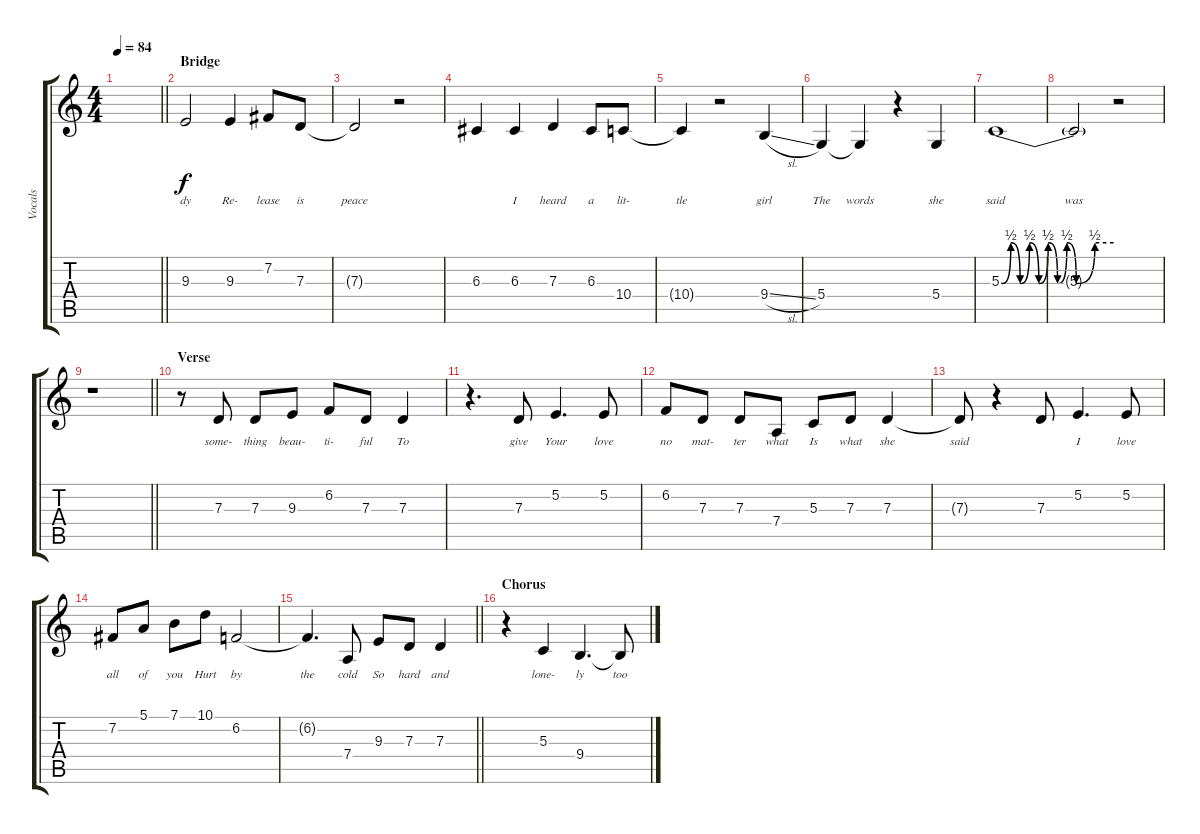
\track ("Vocals" "Vocals") {instrument tangoaccordion}
\staff {score tabs}
\tuning (E4 B3 G3 D3 A2 E2) {hide}
\ts (4 4)
\tempo 84
\clef g2
\barLineRight lightlight
\ks c
|
\section ("" "Bridge")
9.3.2{lyrics (0 "dy") lyrics (1 "") lyrics (2 "") lyrics (3 "") lyrics (4 "")} 9.3.4{lyrics (0 "Re-") lyrics (1 "") lyrics (2 "") lyrics (3 "") lyrics (4 "")} 7.2.8{lyrics (0 "lease") lyrics (1 "") lyrics (2 "") lyrics (3 "") lyrics (4 "")} 7.3.8{lyrics (0 "is") lyrics (1 "") lyrics (2 "") lyrics (3 "") lyrics (4 "")} |
7.3{t}.2{lyrics (0 "peace") lyrics (1 "") lyrics (2 "") lyrics (3 "") lyrics (4 "")} r.2 |
6.3.4{lyrics (0 "") lyrics (1 "") lyrics (2 "") lyrics (3 "") lyrics (4 "")} 6.3.4{lyrics (0 "I") lyrics (1 "") lyrics (2 "") lyrics (3 "") lyrics (4 "")} 7.3.4{lyrics (0 "heard") lyrics (1 "") lyrics (2 "") lyrics (3 "") lyrics (4 "")} 6.3.8{lyrics (0 "a") lyrics (1 "") lyrics (2 "") lyrics (3 "") lyrics (4 "")} 10.4.8{lyrics (0 "lit-") lyrics (1 "") lyrics (2 "") lyrics (3 "") lyrics (4 "")} |
10.4{t}.4{lyrics (0 "tle") lyrics (1 "") lyrics (2 "") lyrics (3 "") lyrics (4 "")} r.2 9.4{sl}.4{lyrics (0 "girl") lyrics (1 "") lyrics (2 "") lyrics (3 "") lyrics (4 "")} |
5.4.4{lyrics (0 "The") lyrics (1 "") lyrics (2 "") lyrics (3 "") lyrics (4 "")} 5.4{t}.4{lyrics (0 "words") lyrics (1 "") lyrics (2 "") lyrics (3 "") lyrics (4 "")} r.4 5.4.4{lyrics (0 "she") lyrics (1 "") lyrics (2 "") lyrics (3 "") lyrics (4 "")} |
5.3{be (custom 0 0 5 2 10 0 15 2 20 0 25 2 30 0 35 2 40 0 50 2 60 2)}.1{lyrics (0 "said") lyrics (1 "") lyrics (2 "") lyrics (3 "") lyrics (4 "")} |
5.3{t}.2{lyrics (0 "was") lyrics (1 "") lyrics (2 "") lyrics (3 "") lyrics (4 "")} r.2 |
\barLineRight lightlight
r.1 |
\section ("" "Verse")
r.8 7.3.8{lyrics (0 "some-") lyrics (1 "") lyrics (2 "") lyrics (3 "") lyrics (4 "")} 7.3.8{lyrics (0 "thing") lyrics (1 "") lyrics (2 "") lyrics (3 "") lyrics (4 "")} 9.3.8{lyrics (0 "beau-") lyrics (1 "") lyrics (2 "") lyrics (3 "") lyrics (4 "")} 6.2.8{lyrics (0 "ti-") lyrics (1 "") lyrics (2 "") lyrics (3 "") lyrics (4 "")} 7.3.8{lyrics (0 "ful") lyrics (1 "") lyrics (2 "") lyrics (3 "") lyrics (4 "")} 7.3.4{lyrics (0 "To") lyrics (1 "") lyrics (2 "") lyrics (3 "") lyrics (4 "")} |
r.4{d} 7.3.8{lyrics (0 "give") lyrics (1 "") lyrics (2 "") lyrics (3 "") lyrics (4 "")} 5.2.4{d lyrics (0 "Your") lyrics (1 "") lyrics (2 "") lyrics (3 "") lyrics (4 "")} 5.2.8{lyrics (0 "love") lyrics (1 "") lyrics (2 "") lyrics (3 "") lyrics (4 "")} |
6.2.8{lyrics (0 "no") lyrics (1 "") lyrics (2 "") lyrics (3 "") lyrics (4 "")} 7.3.8{lyrics (0 "mat-") lyrics (1 "") lyrics (2 "") lyrics (3 "") lyrics (4 "")} 7.3.8{lyrics (0 "ter") lyrics (1 "") lyrics (2 "") lyrics (3 "") lyrics (4 "")} 7.4.8{lyrics (0 "what") lyrics (1 "") lyrics (2 "") lyrics (3 "") lyrics (4 "")} 5.3.8{lyrics (0 "Is") lyrics (1 "") lyrics (2 "") lyrics (3 "") lyrics (4 "")} 7.3.8{lyrics (0 "what") lyrics (1 "") lyrics (2 "") lyrics (3 "") lyrics (4 "")} 7.3.4{lyrics (0 "she") lyrics (1 "") lyrics (2 "") lyrics (3 "") lyrics (4 "")} |
7.3{t}.8{lyrics (0 "said") lyrics (1 "") lyrics (2 "") lyrics (3 "") lyrics (4 "")} r.4 7.3.8{lyrics (0 "") lyrics (1 "") lyrics (2 "") lyrics (3 "") lyrics (4 "")} 5.2.4{d lyrics (0 "I") lyrics (1 "") lyrics (2 "") lyrics (3 "") lyrics (4 "")} 5.2.8{lyrics (0 "love") lyrics (1 "") lyrics (2 "") lyrics (3 "") lyrics (4 "")} |
7.2.8{lyrics (0 "all") lyrics (1 "") lyrics (2 "") lyrics (3 "") lyrics (4 "")} 5.1.8{lyrics (0 "of") lyrics (1 "") lyrics (2 "") lyrics (3 "") lyrics (4 "")} 7.1.8{lyrics (0 "you") lyrics (1 "") lyrics (2 "") lyrics (3 "") lyrics (4 "")} 10.1.8{lyrics (0 "Hurt") lyrics (1 "") lyrics (2 "") lyrics (3 "") lyrics (4 "")} 6.2.2{lyrics (0 "by") lyrics (1 "") lyrics (2 "") lyrics (3 "") lyrics (4 "")} |
\barLineRight lightlight
6.2{t}.4{d lyrics (0 "the") lyrics (1 "") lyrics (2 "") lyrics (3 "") lyrics (4 "")} 7.4.8{lyrics (0 "cold") lyrics (1 "") lyrics (2 "") lyrics (3 "") lyrics (4 "")} 9.3.8{lyrics (0 "So") lyrics (1 "") lyrics (2 "") lyrics (3 "") lyrics (4 "")} 7.3.8{lyrics (0 "hard") lyrics (1 "") lyrics (2 "") lyrics (3 "") lyrics (4 "")} 7.3.4{lyrics (0 "and") lyrics (1 "") lyrics (2 "") lyrics (3 "") lyrics (4 "")} |
\section ("" "Chorus")
r.4 5.3.4{lyrics (0 "lone-") lyrics (1 "") lyrics (2 "") lyrics (3 "") lyrics (4 "")} 9.4.4{d lyrics (0 "ly") lyrics (1 "") lyrics (2 "") lyrics (3 "") lyrics (4 "")} 9.4{t}.8{lyrics (0 "too") lyrics (1 "") lyrics (2 "") lyrics (3 "") lyrics (4 "")}
